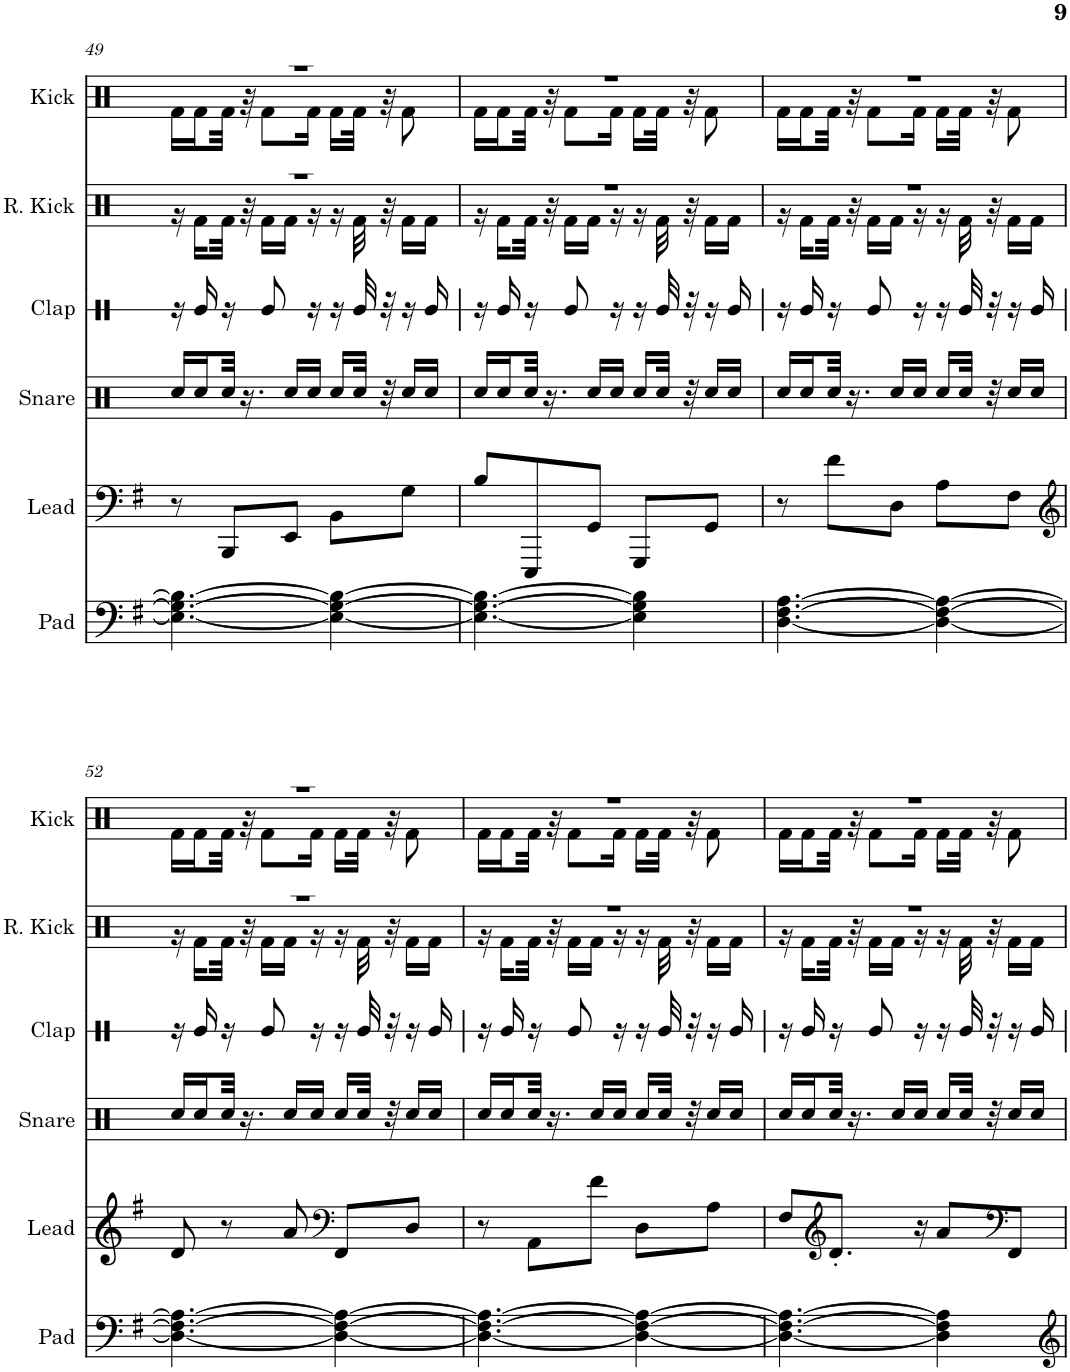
**kern	**kern	**kern	**kern	**kern	**kern
*part6	*part5	*part4	*part3	*part2	*part1
*staff6	*staff5	*staff4	*staff3	*staff2	*staff1
*I"Pad	*I"Lead	*I"Snare	*I"Clap	*I"Reverb Kick	*I"Kick
*I'Pad	*I'Lead	*I'Snare	*I'Clap	*I'R. Kick	*I'Kick
!!LO:PB:g=z
*clefF4	*clefF4	*clefX	*clefX	*clefX	*clefX
*k[f#]	*k[f#]	*k[f#]	*k[f#]	*k[f#]	*k[f#]
*M5/8	*M5/8	*M5/8	*M5/8	*M5/8	*M5/8
=49	=49	=49	=49	=49	=49
*	*	*	*	*^	*^
4.E\_ 4.G\_ 4.B\_	8r	16Rcc/LL	16r	8%5r	16r	8%5r	16Rf\LL
.	.	16Rcc/	16Re/	.	16Rf\LL	.	16Rf\
.	8BBB/L	32Rcc/JJk	16r	.	32Rf\JJk	.	32Rf\JJk
.	.	16.r	.	.	32r	.	32r
.	.	.	8Re/	.	16Rf\LL	.	8Rf\L
.	8EE/J	16Rcc/LL	.	.	16Rf\JJ	.	.
.	.	16Rcc/JJ	16r	.	16r	.	16Rf\Jk
4E\_ 4G\_ 4B\_	8BB\L	16Rcc/LL	16r	.	16r	.	16Rf\LL
.	.	32Rcc/JJk	32Re/	.	32Rf\	.	32Rf\JJk
.	.	32r	32r	.	32r	.	32r
.	8G\J	16Rcc/LL	16r	.	16Rf\LL	.	8Rf\
.	.	16Rcc/JJ	16Re/	.	16Rf\JJ	.	.
=50	=50	=50	=50	=50	=50	=50	=50
4.E\_ 4.G\_ 4.B\_	8B/L	16Rcc/LL	16r	8%5r	16r	8%5r	16Rf\LL
.	.	16Rcc/	16Re/	.	16Rf\LL	.	16Rf\
.	8EEE/	32Rcc/JJk	16r	.	32Rf\JJk	.	32Rf\JJk
.	.	16.r	.	.	32r	.	32r
.	.	.	8Re/	.	16Rf\LL	.	8Rf\L
.	8GG/J	16Rcc/LL	.	.	16Rf\JJ	.	.
.	.	16Rcc/JJ	16r	.	16r	.	16Rf\Jk
4E\] 4G\] 4B\]	8GGG/L	16Rcc/LL	16r	.	16r	.	16Rf\LL
.	.	32Rcc/JJk	32Re/	.	32Rf\	.	32Rf\JJk
.	.	32r	32r	.	32r	.	32r
.	8GG/J	16Rcc/LL	16r	.	16Rf\LL	.	8Rf\
.	.	16Rcc/JJ	16Re/	.	16Rf\JJ	.	.
=51	=51	=51	=51	=51	=51	=51	=51
[4.D\ [4.F#\ [4.A\	8r	16Rcc/LL	16r	8%5r	16r	8%5r	16Rf\LL
.	.	16Rcc/	16Re/	.	16Rf\LL	.	16Rf\
.	8f#\L	32Rcc/JJk	16r	.	32Rf\JJk	.	32Rf\JJk
.	.	16.r	.	.	32r	.	32r
.	.	.	8Re/	.	16Rf\LL	.	8Rf\L
.	8D\J	16Rcc/LL	.	.	16Rf\JJ	.	.
.	.	16Rcc/JJ	16r	.	16r	.	16Rf\Jk
4D\_ 4F#\_ 4A\_	8A\L	16Rcc/LL	16r	.	16r	.	16Rf\LL
.	.	32Rcc/JJk	32Re/	.	32Rf\	.	32Rf\JJk
.	.	32r	32r	.	32r	.	32r
.	8F#\J	16Rcc/LL	16r	.	16Rf\LL	.	8Rf\
.	.	16Rcc/JJ	16Re/	.	16Rf\JJ	.	.
!!LO:LB:g=z	!!
=52	=52	=52	=52	=52	=52	=52	=52
*	*clefG2	*	*	*	*	*	*
4.D\_ 4.F#\_ 4.A\_	8d/	16Rcc/LL	16r	8%5r	16r	8%5r	16Rf\LL
.	.	16Rcc/	16Re/	.	16Rf\LL	.	16Rf\
.	8r	32Rcc/JJk	16r	.	32Rf\JJk	.	32Rf\JJk
.	.	16.r	.	.	32r	.	32r
.	.	.	8Re/	.	16Rf\LL	.	8Rf\L
.	8a/	16Rcc/LL	.	.	16Rf\JJ	.	.
.	.	16Rcc/JJ	16r	.	16r	.	16Rf\Jk
*	*clefF4	*	*	*	*	*	*
4D\_ 4F#\_ 4A\_	8FF#/L	16Rcc/LL	16r	.	16r	.	16Rf\LL
.	.	32Rcc/JJk	32Re/	.	32Rf\	.	32Rf\JJk
.	.	32r	32r	.	32r	.	32r
.	8D/J	16Rcc/LL	16r	.	16Rf\LL	.	8Rf\
.	.	16Rcc/JJ	16Re/	.	16Rf\JJ	.	.
=53	=53	=53	=53	=53	=53	=53	=53
4.D\_ 4.F#\_ 4.A\_	8r	16Rcc/LL	16r	8%5r	16r	8%5r	16Rf\LL
.	.	16Rcc/	16Re/	.	16Rf\LL	.	16Rf\
.	8AA\L	32Rcc/JJk	16r	.	32Rf\JJk	.	32Rf\JJk
.	.	16.r	.	.	32r	.	32r
.	.	.	8Re/	.	16Rf\LL	.	8Rf\L
.	8f#\J	16Rcc/LL	.	.	16Rf\JJ	.	.
.	.	16Rcc/JJ	16r	.	16r	.	16Rf\Jk
4D\_ 4F#\_ 4A\_	8D\L	16Rcc/LL	16r	.	16r	.	16Rf\LL
.	.	32Rcc/JJk	32Re/	.	32Rf\	.	32Rf\JJk
.	.	32r	32r	.	32r	.	32r
.	8A\J	16Rcc/LL	16r	.	16Rf\LL	.	8Rf\
.	.	16Rcc/JJ	16Re/	.	16Rf\JJ	.	.
=54	=54	=54	=54	=54	=54	=54	=54
4.D\_ 4.F#\_ 4.A\_	8F#/L	16Rcc/LL	16r	8%5r	16r	8%5r	16Rf\LL
.	.	16Rcc/	16Re/	.	16Rf\LL	.	16Rf\
*	*clefG2	*	*	*	*	*	*
.	8.d'/J	32Rcc/JJk	16r	.	32Rf\JJk	.	32Rf\JJk
.	.	16.r	.	.	32r	.	32r
.	.	.	8Re/	.	16Rf\LL	.	8Rf\L
.	.	16Rcc/LL	.	.	16Rf\JJ	.	.
.	16r	16Rcc/JJ	16r	.	16r	.	16Rf\Jk
4D\] 4F#\] 4A\]	8a/L	16Rcc/LL	16r	.	16r	.	16Rf\LL
.	.	32Rcc/JJk	32Re/	.	32Rf\	.	32Rf\JJk
.	.	32r	32r	.	32r	.	32r
*	*clefF4	*	*	*	*	*	*
.	8FF#/J	16Rcc/LL	16r	.	16Rf\LL	.	8Rf\
.	.	16Rcc/JJ	16Re/	.	16Rf\JJ	.	.
*	*	*	*	*v	*v	*	*
*	*	*	*	*	*v	*v
=	=	=	=	=	=
*-	*-	*-	*-	*-	*-
